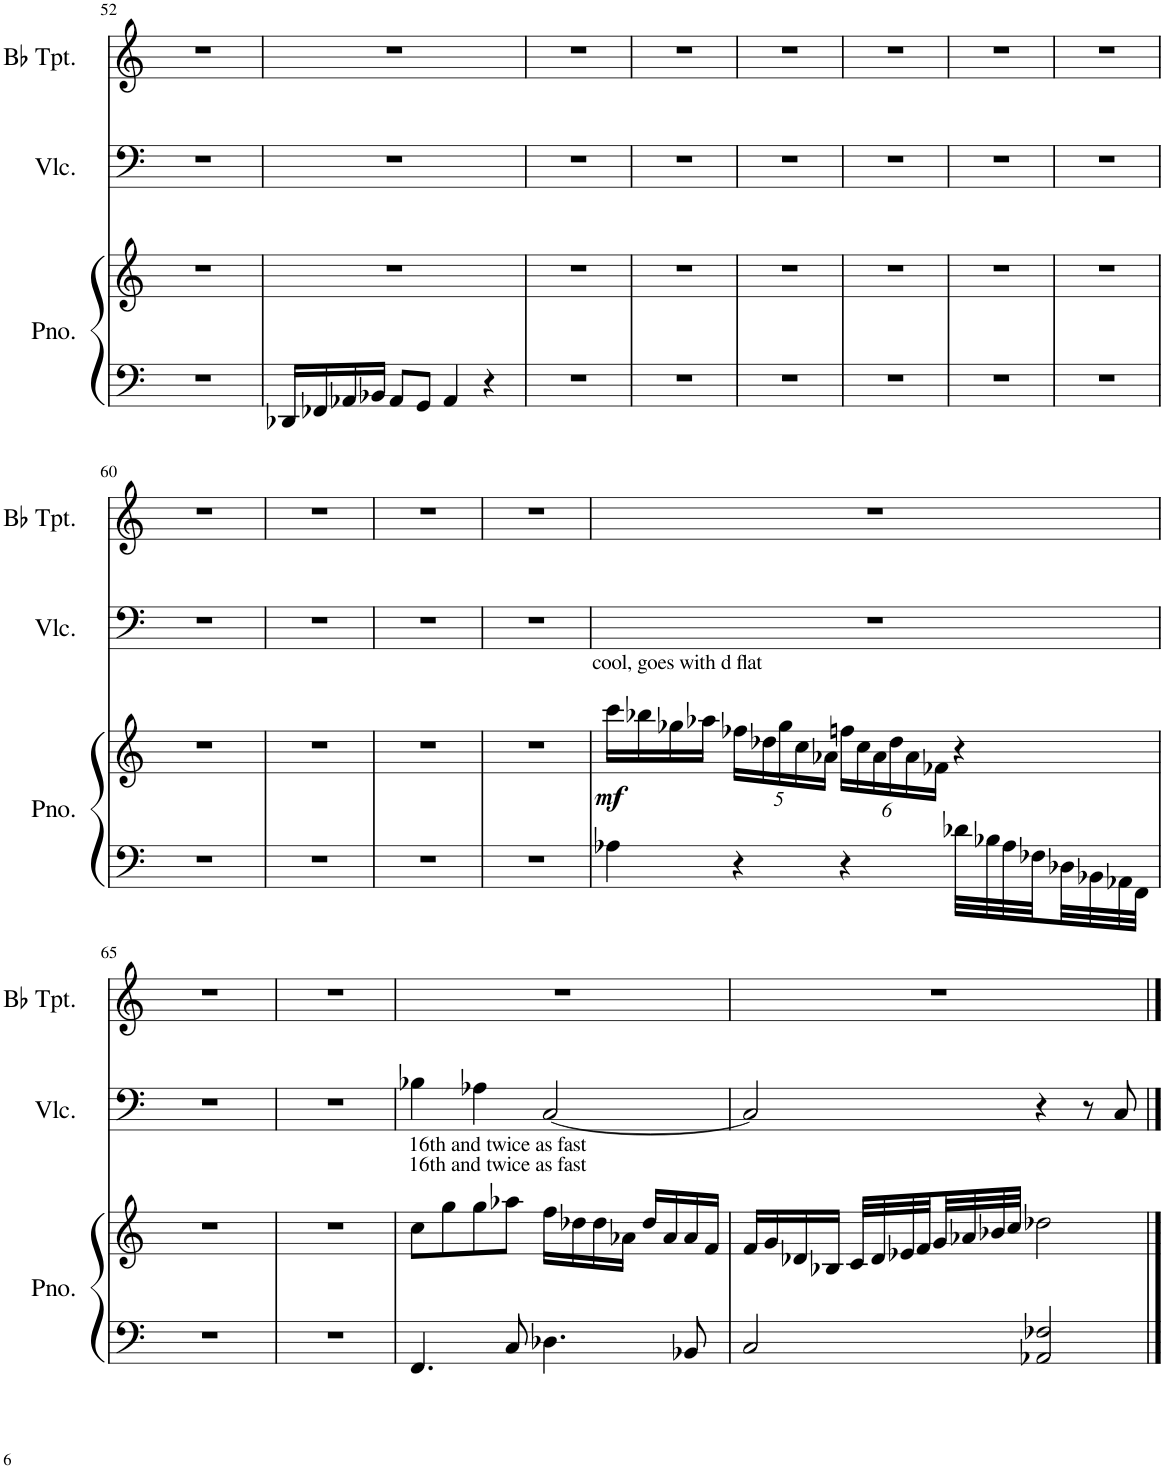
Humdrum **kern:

**kern	**kern	**dynam	**kern	**kern
*part3	*part3	*part3	*part2	*part1
*staff4	*staff3	*staff3/4	*staff2	*staff1
*I"Piano	*	*	*I"Violoncello	*I"Bb Trumpet
*I'Pno.	*	*	*I'Vlc.	*I'Bb Tpt.
!!LO:PB:g=z
*clefF4	*clefG2	*	*clefF4	*clefG2
*	*	*	*	*ITrd1c2
*k[]	*k[]	*	*k[]	*k[]
*M4/4	*M4/4	*	*M4/4	*M4/4
=52	=52	=52	=52	=52
1r	1r	.	1r	1r
=53	=53	=53	=53	=53
16DD-X/LL	1r	.	1r	1r
16FF-X/	.	.	.	.
16AA-X/	.	.	.	.
16BB-X/JJ	.	.	.	.
8AA-/L	.	.	.	.
8GG/J	.	.	.	.
4AA-/	.	.	.	.
4r	.	.	.	.
=54	=54	=54	=54	=54
1r	1r	.	1r	1r
=55	=55	=55	=55	=55
1r	1r	.	1r	1r
=56	=56	=56	=56	=56
1r	1r	.	1r	1r
=57	=57	=57	=57	=57
1r	1r	.	1r	1r
=58	=58	=58	=58	=58
1r	1r	.	1r	1r
=59	=59	=59	=59	=59
1r	1r	.	1r	1r
!!LO:LB:g=z
=60	=60	=60	=60	=60
1r	1r	.	1r	1r
=61	=61	=61	=61	=61
1r	1r	.	1r	1r
=62	=62	=62	=62	=62
1r	1r	.	1r	1r
=63	=63	=63	=63	=63
1r	1r	.	1r	1r
=64	=64	=64	=64	=64
!	!LO:TX:a:t=cool, goes with d flat	!	!	!
!	!	!LO:DY:b	!	!
4A-X\	16ccc\LL	mf	1r	1r
.	16bb-X\	.	.	.
.	16gg-X\	.	.	.
.	16aa-X\JJ	.	.	.
*	*Xbrackettup	*	*	*
4r	20ff-X\LL	.	.	.
.	20dd-X\	.	.	.
.	20gg-\	.	.	.
.	20cc\	.	.	.
.	20a-X\JJ	.	.	.
4r	24ffn\LL	.	.	.
.	24cc\	.	.	.
.	24a-\	.	.	.
.	24dd-\	.	.	.
.	24a-\	.	.	.
.	24f-X\JJ	.	.	.
32d-X\LLL	4r	.	.	.
32B-X\	.	.	.	.
32A-\	.	.	.	.
32F-X\	.	.	.	.
32D-X\	.	.	.	.
32BB-X\	.	.	.	.
32AA-X\	.	.	.	.
32FF\JJJ	.	.	.	.
!!LO:LB:g=z
=65	=65	=65	=65	=65
1r	1r	.	1r	1r
=66	=66	=66	=66	=66
1r	1r	.	1r	1r
=67	=67	=67	=67	=67
!	!LO:TX:a:t=16th and twice as fast	!	!	!
!	!LO:TX:a:t=16th and twice as fast	!	!	!
4.FF/	8cc\L	.	4B-X\	1r
.	8gg\	.	.	.
.	8gg\	.	4A-X\	.
8C/	8aa-X\J	.	.	.
4.D-X\	16ff\LL	.	[2C/	.
.	16dd-X\	.	.	.
.	16dd-\	.	.	.
.	16a-X\JJ	.	.	.
.	16dd-/LL	.	.	.
.	16a-/	.	.	.
8BB-X/	16a-/	.	.	.
.	16f/JJ	.	.	.
=68	=68	=68	=68	=68
2C/	16f/LL	.	2C/]	1r
.	16g/	.	.	.
.	16d-X/	.	.	.
.	16B-X/JJ	.	.	.
.	32c/LLL	.	.	.
.	32d-/	.	.	.
.	32e-X/	.	.	.
.	32f/	.	.	.
.	32g/	.	.	.
.	32a-X/	.	.	.
.	32b-X/	.	.	.
.	32cc/JJJ	.	.	.
2AA-X/ 2F-X/	2dd-X\	.	4r	.
.	.	.	8r	.
.	.	.	8C/	.
==	==	==	==	==
*-	*-	*-	*-	*-
